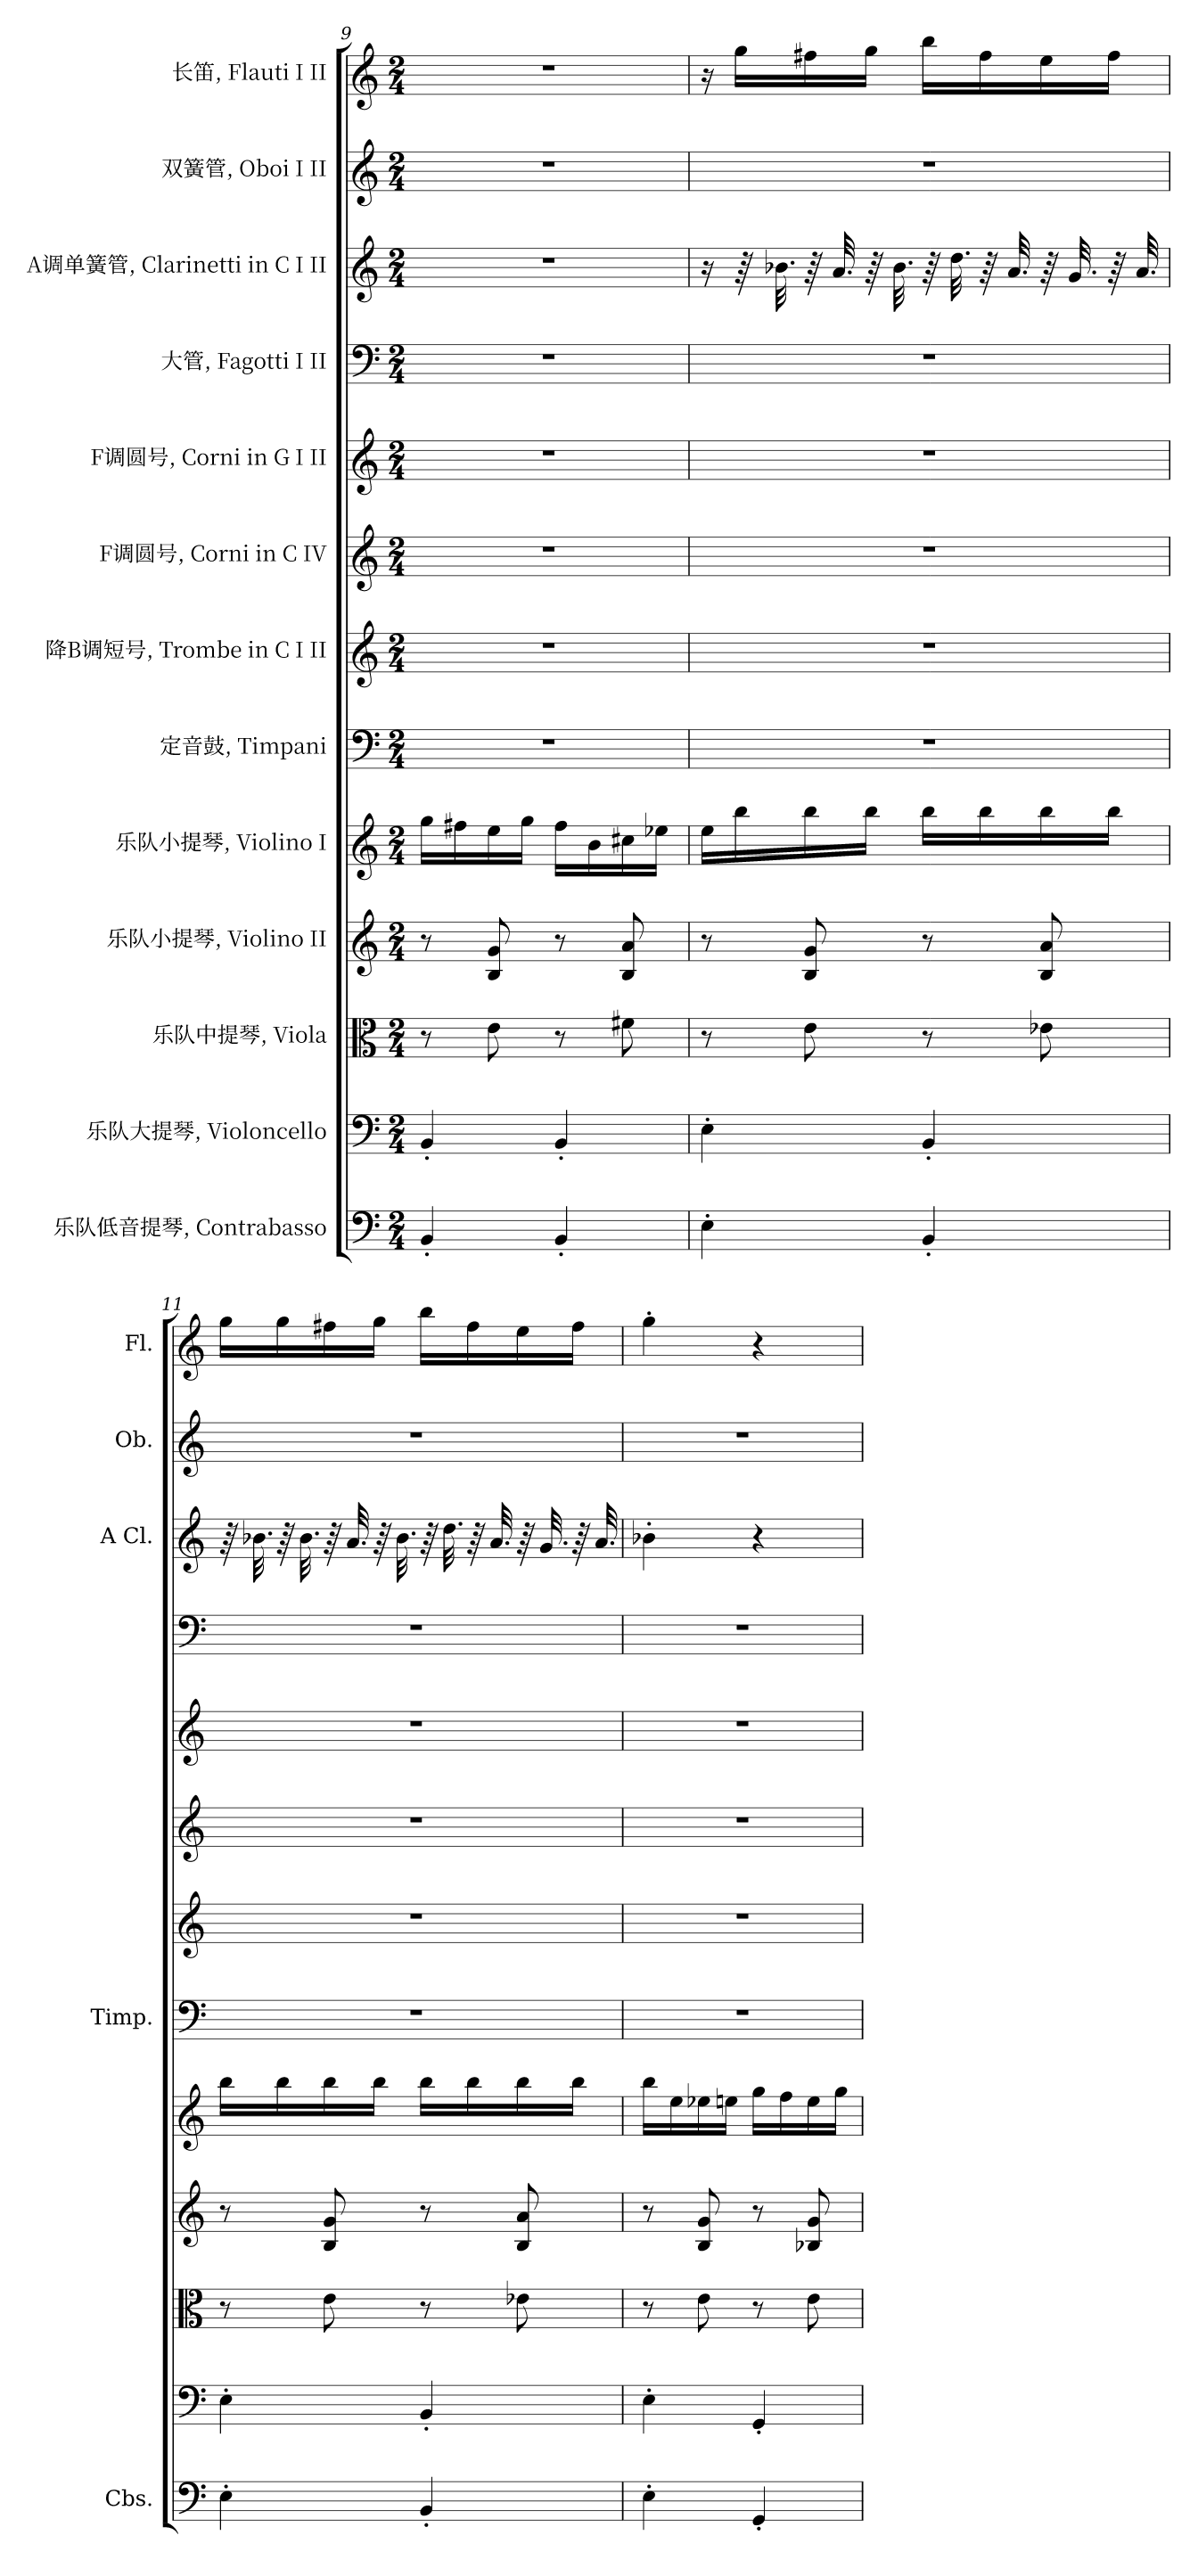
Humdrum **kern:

**kern	**kern	**kern	**kern	**kern	**kern	**kern	**kern	**kern	**kern	**kern	**kern	**kern
*part13	*part12	*part11	*part10	*part9	*part8	*part7	*part6	*part5	*part4	*part3	*part2	*part1
*staff13	*staff12	*staff11	*staff10	*staff9	*staff8	*staff7	*staff6	*staff5	*staff4	*staff3	*staff2	*staff1
*I"乐队低音提琴, Contrabasso	*I"乐队大提琴, Violoncello	*I"乐队中提琴, Viola	*I"乐队小提琴, Violino II	*I"乐队小提琴, Violino I	*I"定音鼓, Timpani	*I"降B调短号, Trombe in C I II	*I"F调圆号, Corni in C IV	*I"F调圆号, Corni in G I II	*I"大管, Fagotti I II	*I"A调单簧管, Clarinetti in C I II	*I"双簧管, Oboi I II	*I"长笛, Flauti I II
*I'Cbs.	*	*	*	*	*I'Timp.	*	*	*	*	*I'A Cl.	*I'Ob.	*I'Fl.
*clefF4	*clefF4	*clefC3	*clefG2	*clefG2	*clefF4	*clefG2	*clefG2	*clefG2	*clefF4	*clefG2	*clefG2	*clefG2
*ITrd7c12	*	*	*	*	*	*ITrd1c2	*ITrd4c7	*ITrd4c7	*	*ITrd2c3	*	*
*k[]	*k[]	*k[]	*k[]	*k[]	*k[]	*k[b-e-]	*k[b-]	*k[b-]	*k[]	*k[f#c#g#]	*k[]	*k[]
*M2/4	*M2/4	*M2/4	*M2/4	*M2/4	*M2/4	*M2/4	*M2/4	*M2/4	*M2/4	*M2/4	*M2/4	*M2/4
*MM125	*MM125	*MM125	*MM125	*MM125	*MM125	*MM125	*MM125	*MM125	*MM125	*MM125	*MM125	*MM125
=9	=9	=9	=9	=9	=9	=9	=9	=9	=9	=9	=9	=9
4BBB'/	4BB'/	8r	8r	16gg\LL	2r	2r	2r	2r	2r	2r	2r	2r
.	.	.	.	16ff#X\	.	.	.	.	.	.	.	.
.	.	8e\	8B/ 8g/	16ee\	.	.	.	.	.	.	.	.
.	.	.	.	16gg\JJ	.	.	.	.	.	.	.	.
4BBB'/	4BB'/	8r	8r	16ff#\LL	.	.	.	.	.	.	.	.
.	.	.	.	16b\	.	.	.	.	.	.	.	.
.	.	8f#X\	8B/ 8a/	16cc#X\	.	.	.	.	.	.	.	.
.	.	.	.	16ee-X\JJ	.	.	.	.	.	.	.	.
=10	=10	=10	=10	=10	=10	=10	=10	=10	=10	=10	=10	=10
*	*	*	*	*	*	*	*	*	*	*	*	*MM125
4EE'\	4E'\	8r	8r	16ee\LL	2r	2r	2r	2r	2r	16r	2r	16r
.	.	.	.	16bb\	.	.	.	.	.	64r	.	16gg\LL
.	.	.	.	.	.	.	.	.	.	32.gn\	.	.
.	.	8e\	8B/ 8g/	16bb\	.	.	.	.	.	64r	.	16ff#X\
.	.	.	.	.	.	.	.	.	.	32.f#/	.	.
.	.	.	.	16bb\JJ	.	.	.	.	.	64r	.	16gg\JJ
.	.	.	.	.	.	.	.	.	.	32.g\	.	.
*	*	*	*	*	*	*	*	*	*	*	*	*MM135
4BBB'/	4BB'/	8r	8r	16bb\LL	.	.	.	.	.	64r	.	16bb\LL
.	.	.	.	.	.	.	.	.	.	32.b\	.	.
.	.	.	.	16bb\	.	.	.	.	.	64r	.	16ff#\
.	.	.	.	.	.	.	.	.	.	32.f#/	.	.
.	.	8e-X\	8B/ 8a/	16bb\	.	.	.	.	.	64r	.	16ee\
.	.	.	.	.	.	.	.	.	.	32.e/	.	.
.	.	.	.	16bb\JJ	.	.	.	.	.	64r	.	16ff#\JJ
.	.	.	.	.	.	.	.	.	.	32.f#/	.	.
!!LO:PB:g=z
=11	=11	=11	=11	=11	=11	=11	=11	=11	=11	=11	=11	=11
*	*	*	*	*	*	*	*	*	*	*	*	*MM125
4EE'\	4E'\	8r	8r	16bb\LL	2r	2r	2r	2r	2r	64r	2r	16gg\LL
.	.	.	.	.	.	.	.	.	.	32.gn\	.	.
.	.	.	.	16bb\	.	.	.	.	.	64r	.	16gg\
.	.	.	.	.	.	.	.	.	.	32.g\	.	.
.	.	8e\	8B/ 8g/	16bb\	.	.	.	.	.	64r	.	16ff#X\
.	.	.	.	.	.	.	.	.	.	32.f#/	.	.
.	.	.	.	16bb\JJ	.	.	.	.	.	64r	.	16gg\JJ
.	.	.	.	.	.	.	.	.	.	32.g\	.	.
*	*	*	*	*	*	*	*	*	*	*	*	*MM135
4BBB'/	4BB'/	8r	8r	16bb\LL	.	.	.	.	.	64r	.	16bb\LL
.	.	.	.	.	.	.	.	.	.	32.b\	.	.
.	.	.	.	16bb\	.	.	.	.	.	64r	.	16ff#\
.	.	.	.	.	.	.	.	.	.	32.f#/	.	.
.	.	8e-X\	8B/ 8a/	16bb\	.	.	.	.	.	64r	.	16ee\
.	.	.	.	.	.	.	.	.	.	32.e/	.	.
.	.	.	.	16bb\JJ	.	.	.	.	.	64r	.	16ff#\JJ
.	.	.	.	.	.	.	.	.	.	32.f#/	.	.
=12	=12	=12	=12	=12	=12	=12	=12	=12	=12	=12	=12	=12
*	*	*	*	*	*	*	*	*	*	*	*	*MM125
4EE'\	4E'\	8r	8r	16bb\LL	2r	2r	2r	2r	2r	4gn'\	2r	4gg'\
.	.	.	.	16ee\	.	.	.	.	.	.	.	.
.	.	8e\	8B/ 8g/	16ee-X\	.	.	.	.	.	.	.	.
.	.	.	.	16een\JJ	.	.	.	.	.	.	.	.
*	*	*	*	*	*	*	*	*	*	*	*	*MM135
4GGG'/	4GG'/	8r	8r	16gg\LL	.	.	.	.	.	4r	.	4r
.	.	.	.	16ff\	.	.	.	.	.	.	.	.
.	.	8e\	8B-X/ 8g/	16ee\	.	.	.	.	.	.	.	.
.	.	.	.	16gg\JJ	.	.	.	.	.	.	.	.
=	=	=	=	=	=	=	=	=	=	=	=	=
*-	*-	*-	*-	*-	*-	*-	*-	*-	*-	*-	*-	*-
